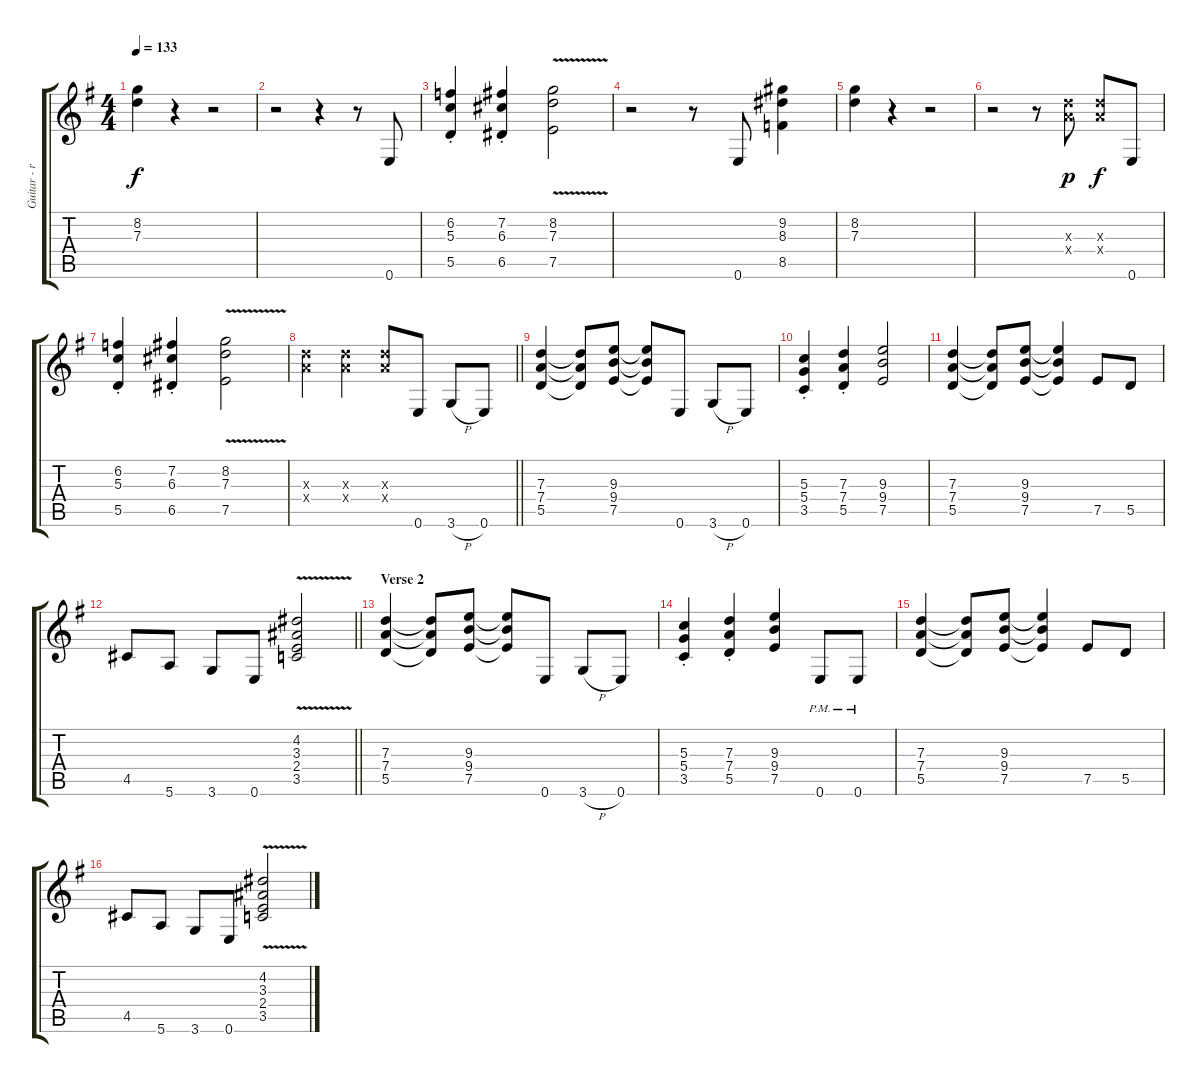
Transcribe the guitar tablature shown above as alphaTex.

\track ("Guitar - right" "Guitar - r") {instrument overdrivenguitar}
\staff {score tabs}
\tuning (E4 B3 G3 D3 A2 E2) {hide}
\ts (4 4)
\tempo 133
\clef g2
\ks g
(8.2 7.3).4{dy f} r.4 r.2 |
r.2 r.4 r.8 0.6.8 |
(6.2{st} 5.3{st} 5.5{st}).4 (7.2{st} 6.3{st} 6.5{st}).4 (8.2{v} 7.3{v} 7.5{v}).2 |
r.2 r.8 0.6.8 (9.2 8.3 8.5).4 |
(8.2 7.3).4 r.4 r.2 |
r.2 r.8 (7.3{x} 7.4{x}).8{dy p} (7.3{x} 7.4{x}).8{dy f} 0.6.8 |
(6.2{st} 5.3{st} 5.5{st}).4 (7.2{st} 6.3{st} 6.5{st}).4 (8.2{v} 7.3{v} 7.5{v}).2 |
\barLineRight lightlight
(7.3{x} 7.4{x}).4 (7.3{x} 7.4{x}).4 (7.3{x} 7.4{x}).8 0.6.8 3.6{h}.8 0.6.8 |
(7.3 7.4 5.5).4 (7.3{t} 7.4{t} 5.5{t}).8 (9.3 9.4 7.5).8 (9.3{t} 9.4{t} 7.5{t}).8 0.6.8 3.6{h}.8 0.6.8 |
(5.3{st} 5.4{st} 3.5{st}).4 (7.3{st} 7.4{st} 5.5{st}).4 (9.3 9.4 7.5).2 |
(7.3 7.4 5.5).4 (7.3{t} 7.4{t} 5.5{t}).8 (9.3 9.4 7.5).8 (9.3{t} 9.4{t} 7.5{t}).4 7.5.8 5.5.8 |
\barLineRight lightlight
4.5.8 5.6.8 3.6.8 0.6.8 (4.2{v} 3.3{v} 2.4{v} 3.5{v}).2 |
\section ("" "Verse 2")
(7.3 7.4 5.5).4 (7.3{t} 7.4{t} 5.5{t}).8 (9.3 9.4 7.5).8 (9.3{t} 9.4{t} 7.5{t}).8 0.6.8 3.6{h}.8 0.6.8 |
(5.3{st} 5.4{st} 3.5{st}).4 (7.3{st} 7.4{st} 5.5{st}).4 (9.3 9.4 7.5).4 0.6{pm}.8 0.6{pm}.8 |
(7.3 7.4 5.5).4 (7.3{t} 7.4{t} 5.5{t}).8 (9.3 9.4 7.5).8 (9.3{t} 9.4{t} 7.5{t}).4 7.5.8 5.5.8 |
4.5.8 5.6.8 3.6.8 0.6.8 (4.2{v} 3.3{v} 2.4{v} 3.5{v}).2
